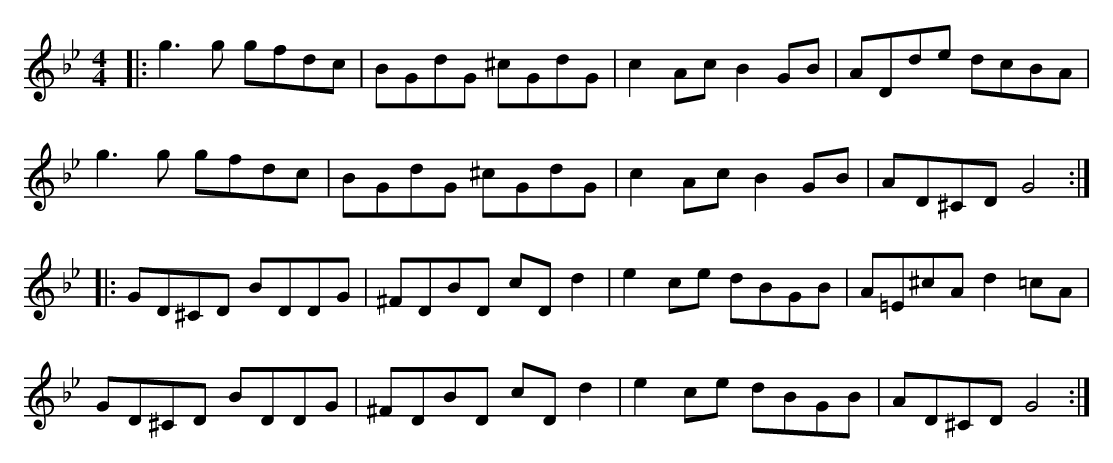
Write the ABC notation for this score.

X:1
M:4/4
K:Gmin
|:g3g gfdc|BGdG ^cGdG|c2Ac B2GB|ADde dcBA|
g3g gfdc|BGdG ^cGdG|c2Ac B2GB|AD^CD G4:|
|:GD^CD BDDG|^FDBD cDd2|e2ce dBGB|A=E^cA d2=cA|
GD^CD BDDG|^FDBD cDd2|e2ce dBGB|AD^CD G4:|
